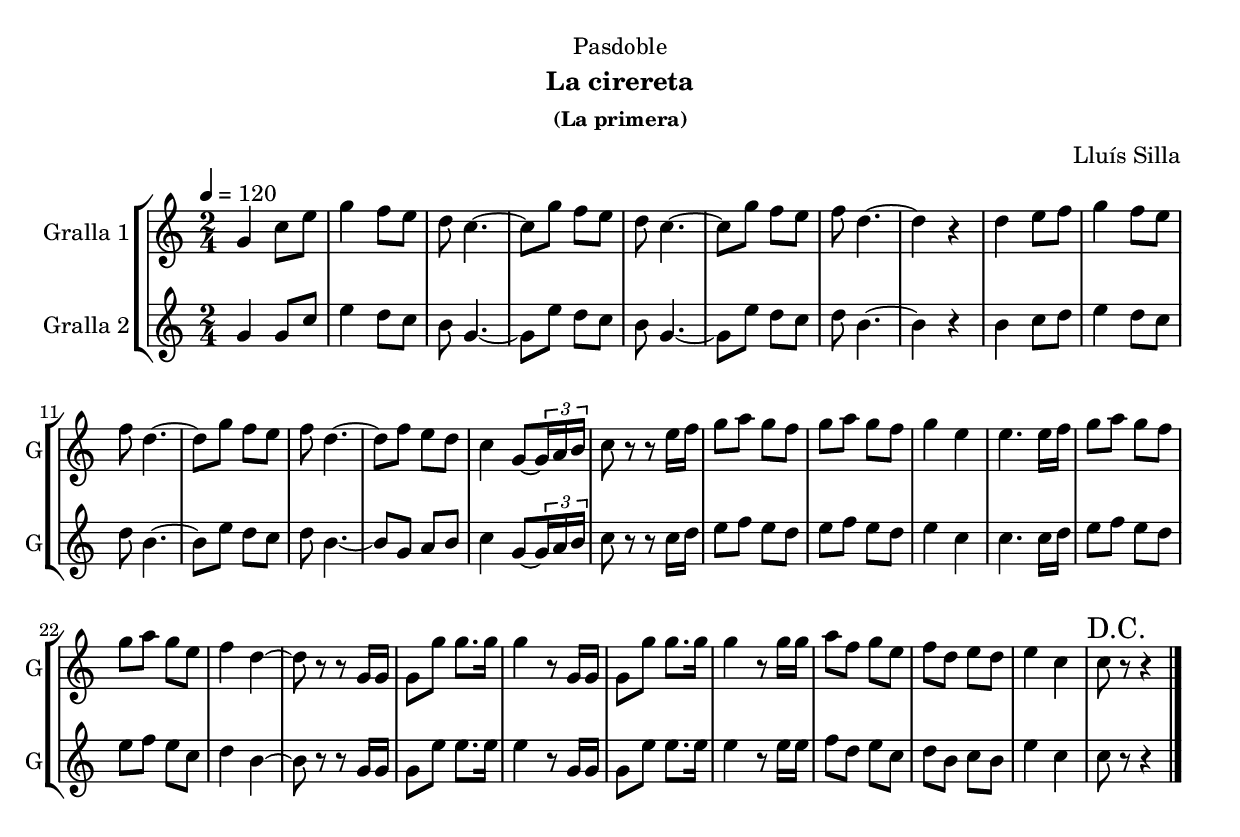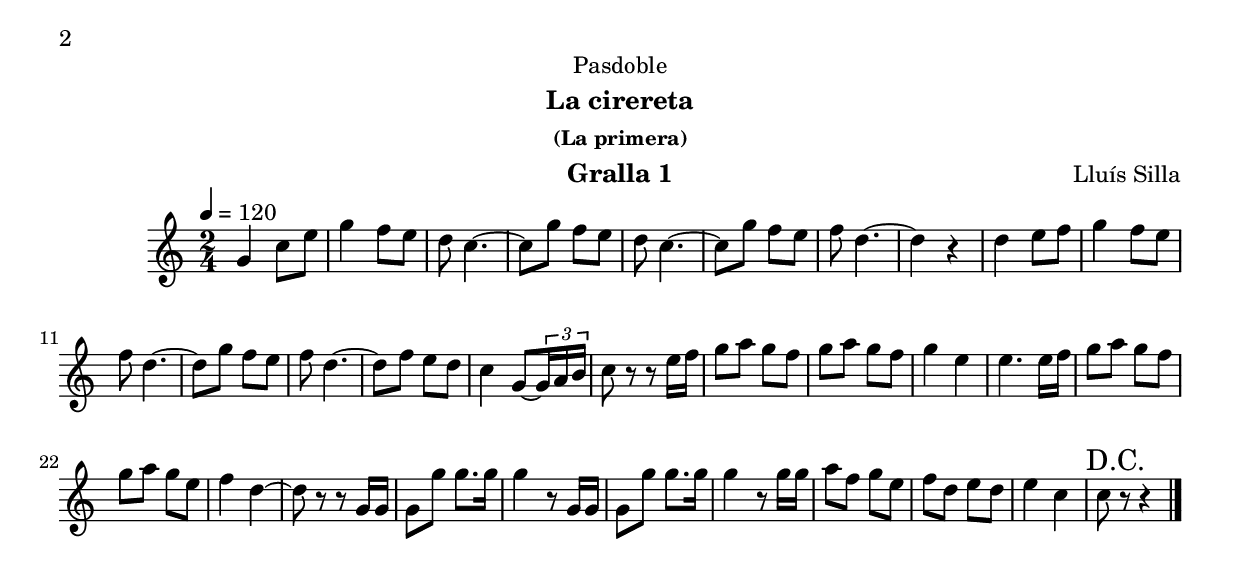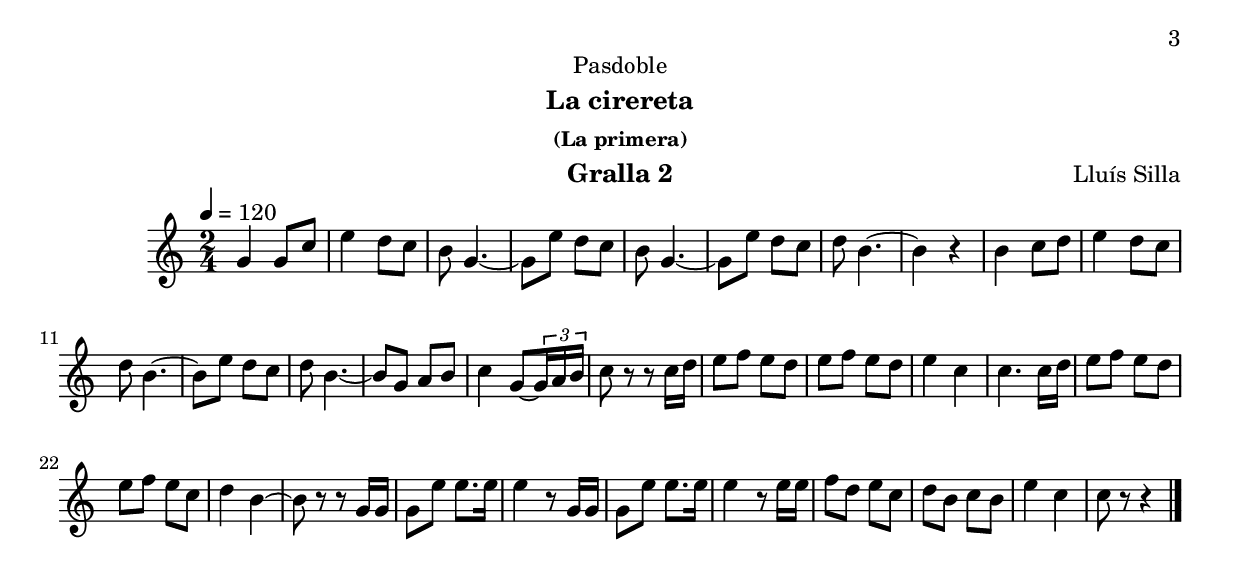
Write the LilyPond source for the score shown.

\version "2.16.2"

\header {
  dedication="Pasdoble"
  title=""
  subtitle="La cirereta"
  subsubtitle="(La primera)"
  poet=""
  meter=""
  piece=""
  composer="Lluís Silla"
  arranger=""
  opus=""
  instrument=""
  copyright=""
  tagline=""
}

liniaroAa =
\relative g'
{
  \tempo 4=120
  \clef treble
  \key c \major
  \time 2/4
  g4 c8 e  |
  g4 f8 e  |
  d8 c4. ~  |
  c8 g' f e  |
  %05
  d8 c4. ~  |
  c8 g' f e  |
  f8 d4. ~  |
  d4 r  |
  d4 e8 f  |
  %10
  g4 f8 e  |
  f8 d4. ~  |
  d8 g f e  |
  f8 d4. ~  |
  d8 f e d  |
  %15
  c4 g8 ~ \times 2/3 { g16 a b }  |
  c8 r r e16 f  |
  g8 a g f  |
  g8 a g f  |
  g4 e  |
  %20
  e4. e16 f  |
  g8 a g f  |
  g8 a g e  |
  f4 d ~  |
  d8 r r g,16 g  |
  %25
  g8 g' g8. g16  |
  g4 r8 g,16 g  |
  g8 g' g8. g16  |
  g4 r8 g16 g  |
  a8 f g e  |
  %30
  f8 d e d  |
  e4 c  |
  \mark "D.C." c8 r r4  \bar "|."
}

liniaroAb =
\relative g'
{
  \tempo 4=120
  \clef treble
  \key c \major
  \time 2/4
  g4 g8 c  |
  e4 d8 c  |
  b8 g4. ~  |
  g8 e' d c  |
  %05
  b8 g4. ~  |
  g8 e' d c  |
  d8 b4. ~  |
  b4 r  |
  b4 c8 d  |
  %10
  e4 d8 c  |
  d8 b4. ~  |
  b8 e d c  |
  d8 b4. ~  |
  b8 g a b  |
  %15
  c4 g8 ~ \times 2/3 { g16 a b }  |
  c8 r r c16 d  |
  e8 f e d  |
  e8 f e d  |
  e4 c  |
  %20
  c4. c16 d  |
  e8 f e d  |
  e8 f e c  |
  d4 b ~  |
  b8 r r g16 g  |
  %25
  g8 e' e8. e16  |
  e4 r8 g,16 g  |
  g8 e' e8. e16  |
  e4 r8 e16 e  |
  f8 d e c  |
  %30
  d8 b c b  |
  e4 c  |
  c8 r r4  \bar "|."
}

\bookpart {
  \score {
    \new StaffGroup {
      \override Score.RehearsalMark #'self-alignment-X = #LEFT
      <<
        \new Staff \with {instrumentName = #"Gralla 1" shortInstrumentName = #"G"} \liniaroAa
        \new Staff \with {instrumentName = #"Gralla 2" shortInstrumentName = #"G"} \liniaroAb
      >>
    }
    \layout {}
  }
  \score { \unfoldRepeats
    \new StaffGroup {
      \override Score.RehearsalMark #'self-alignment-X = #LEFT
      <<
        \new Staff \with {instrumentName = #"Gralla 1" shortInstrumentName = #"G"} \liniaroAa
        \new Staff \with {instrumentName = #"Gralla 2" shortInstrumentName = #"G"} \liniaroAb
      >>
    }
    \midi {
      \set Staff.midiInstrument = "oboe"
      \set DrumStaff.midiInstrument = "drums"
    }
  }
}

\bookpart {
  \header {instrument="Gralla 1"}
  \score {
    \new StaffGroup {
      \override Score.RehearsalMark #'self-alignment-X = #LEFT
      <<
        \new Staff \liniaroAa
      >>
    }
    \layout {}
  }
  \score { \unfoldRepeats
    \new StaffGroup {
      \override Score.RehearsalMark #'self-alignment-X = #LEFT
      <<
        \new Staff \liniaroAa
      >>
    }
    \midi {
      \set Staff.midiInstrument = "oboe"
      \set DrumStaff.midiInstrument = "drums"
    }
  }
}

\bookpart {
  \header {instrument="Gralla 2"}
  \score {
    \new StaffGroup {
      \override Score.RehearsalMark #'self-alignment-X = #LEFT
      <<
        \new Staff \liniaroAb
      >>
    }
    \layout {}
  }
  \score { \unfoldRepeats
    \new StaffGroup {
      \override Score.RehearsalMark #'self-alignment-X = #LEFT
      <<
        \new Staff \liniaroAb
      >>
    }
    \midi {
      \set Staff.midiInstrument = "oboe"
      \set DrumStaff.midiInstrument = "drums"
    }
  }
}

